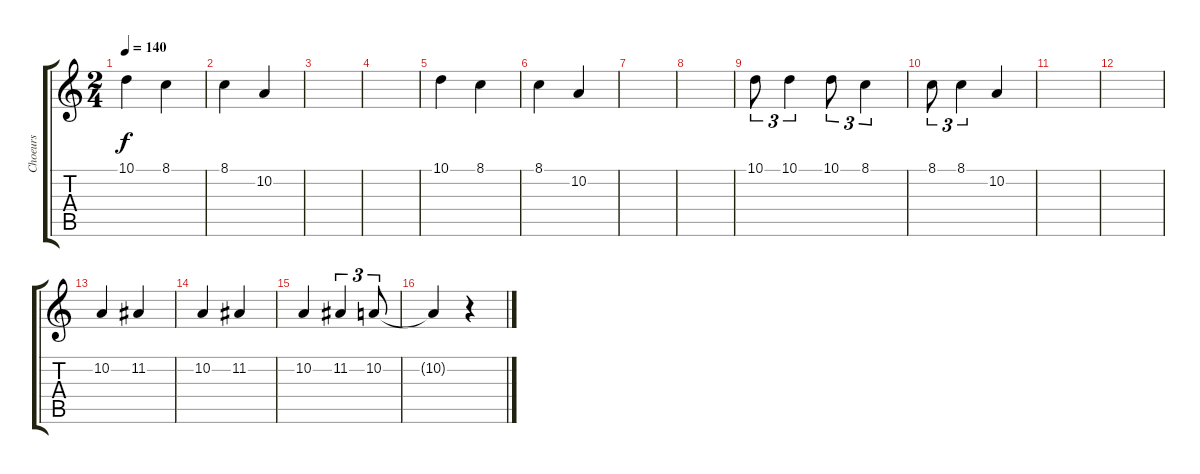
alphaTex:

\track ("Choeurs" "Choeurs") {instrument accordion}
\staff {score tabs}
\tuning (E4 B3 G3 D3 A2 E2) {hide}
\ts (2 4)
\tempo 140
\clef g2
\ks c
10.1.4{dy f} 8.1.4 |
8.1.4 10.2.4 |
|
|
10.1.4{volume 0} 8.1.4 |
8.1.4 10.2.4 |
|
|
10.1.8{tu (3 2)} 10.1.4{tu (3 2)} 10.1.8{tu (3 2)} 8.1.4{tu (3 2)} |
8.1.8{tu (3 2)} 8.1.4{tu (3 2)} 10.2.4 |
|
|
10.2.4{volume 0} 11.2.4 |
10.2.4 11.2.4 |
10.2.4 11.2.4{tu (3 2)} 10.2.8{tu (3 2)} |
10.2{t}.4 r.4
